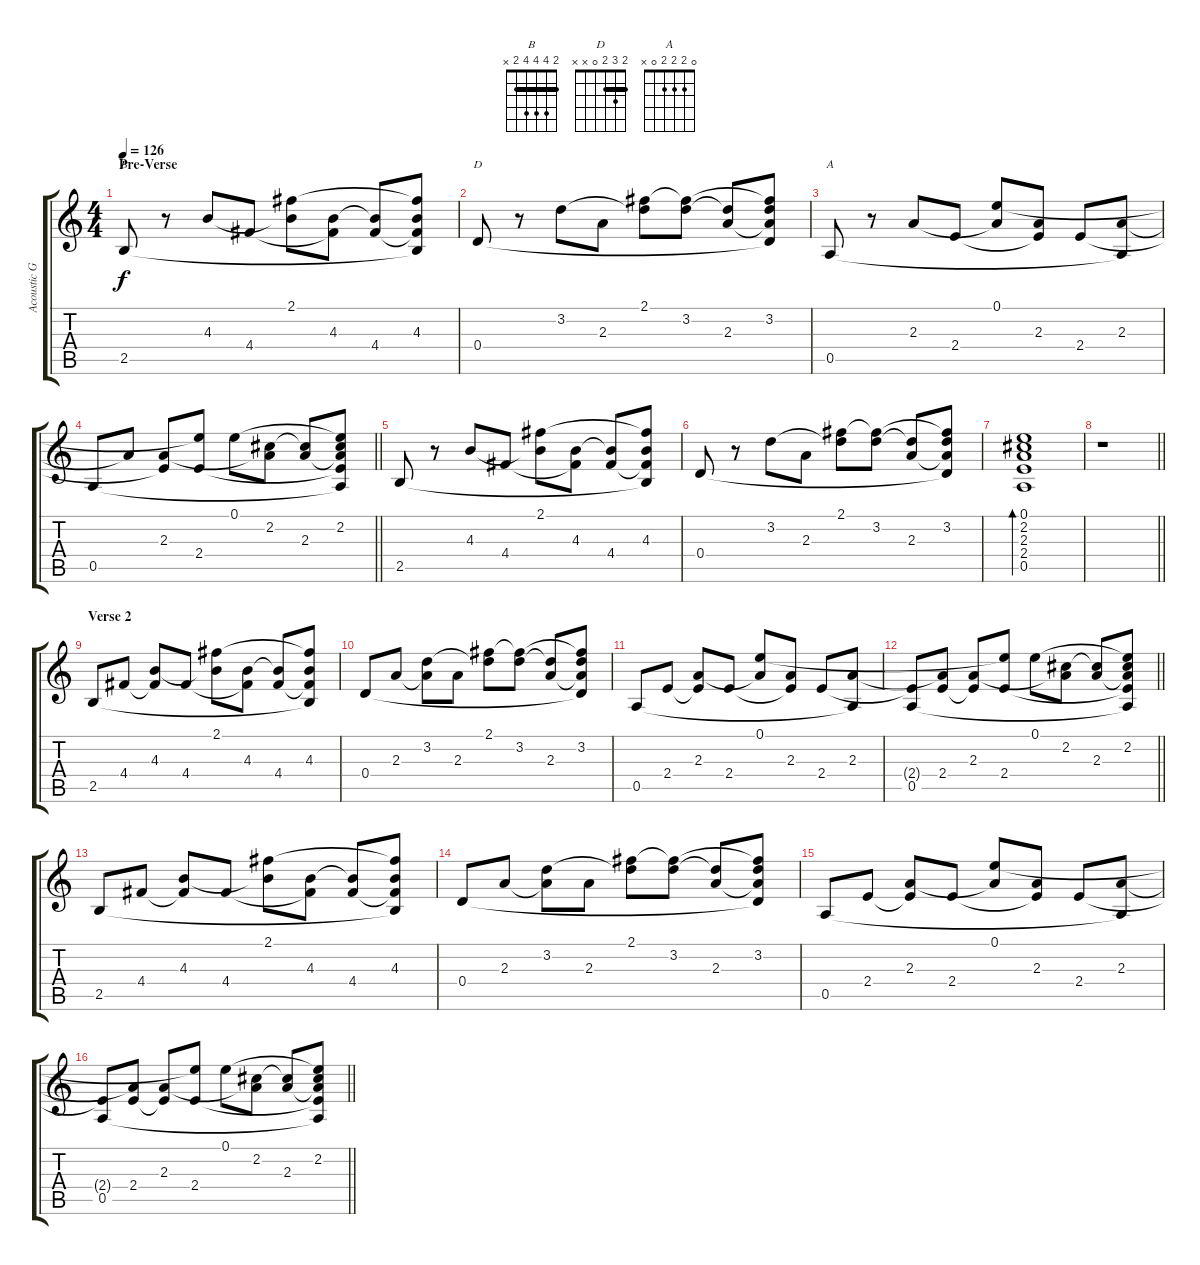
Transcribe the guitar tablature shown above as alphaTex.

\track ("Acoustic Guitar" "Acoustic G") {instrument acousticguitarsteel}
\staff {score tabs}
\tuning (E4 B3 G3 D3 A2 E2) {hide}
\chord ("B" 2 4 4 4 2 x) {barre 2}
\chord ("D" 2 3 2 0 x x) {barre 2}
\chord ("A" 0 2 2 2 0 x)
\ts (4 4)
\section ("" "Pre-Verse")
\tempo 126
\clef g2
\ks c
2.5.8{ch "B" dy f} r.8 4.3.8 4.4.8 (2.1 4.3{t}).8 (4.3 4.4{t}).8 (4.3{t} 4.4).8 (2.1{t} 4.3 4.4{t} 2.5{t}).8 |
0.4.8{ch "D"} r.8 3.2.8 2.3.8 (2.1 3.2{t}).8 (2.1{t} 3.2).8 (3.2{t} 2.3).8 (2.1{t} 3.2 2.3{t} 0.4{t}).8 |
0.5.8{ch "A"} r.8 2.3.8 2.4.8 (0.1 2.3{t}).8 (2.3 2.4{t}).8 2.4.8 (2.3 0.5{t}).8 |
\barLineRight lightlight
0.5.8 2.3{t}.8 (2.3 2.4{t}).8 (0.1{t} 2.4).8 0.1.8 (2.2 2.3{t}).8 (2.2{t} 2.3).8 (0.1{t} 2.2 2.3{t} 2.4{t} 0.5{t}).8 |
2.5.8 r.8 4.3.8 4.4.8 (2.1 4.3{t}).8 (4.3 4.4{t}).8 (4.3{t} 4.4).8 (2.1{t} 4.3 4.4{t} 2.5{t}).8 |
0.4.8 r.8 3.2.8 2.3.8 (2.1 3.2{t}).8 (2.1{t} 3.2).8 (3.2{t} 2.3).8 (2.1{t} 3.2 2.3{t} 0.4{t}).8 |
(0.1 2.2 2.3 2.4 0.5).1{bd 240} |
\barLineRight lightlight
r.1 |
\section ("" "Verse 2")
2.5.8 4.4.8 (4.3 4.4{t}).8 4.4.8 (2.1 4.3{t}).8 (4.3 4.4{t}).8 (4.3{t} 4.4).8 (2.1{t} 4.3 4.4{t} 2.5{t}).8 |
0.4.8 2.3.8 (3.2 2.3{t}).8 2.3.8 (2.1 3.2{t}).8 (2.1{t} 3.2).8 (3.2{t} 2.3).8 (2.1{t} 3.2 2.3{t} 0.4{t}).8 |
0.5.8 2.4.8 (2.3 2.4{t}).8 2.4.8 (0.1 2.3{t}).8 (2.3 2.4{t}).8 2.4.8 (2.3 0.5{t}).8 |
\barLineRight lightlight
(2.4{t} 0.5).8 (2.3{t} 2.4).8 (2.3 2.4{t}).8 (0.1{t} 2.4).8 0.1.8 (2.2 2.3{t}).8 (2.2{t} 2.3).8 (0.1{t} 2.2 2.3{t} 2.4{t} 0.5{t}).8 |
2.5.8 4.4.8 (4.3 4.4{t}).8 4.4.8 (2.1 4.3{t}).8 (4.3 4.4{t}).8 (4.3{t} 4.4).8 (2.1{t} 4.3 4.4{t} 2.5{t}).8 |
0.4.8 2.3.8 (3.2 2.3{t}).8 2.3.8 (2.1 3.2{t}).8 (2.1{t} 3.2).8 (3.2{t} 2.3).8 (2.1{t} 3.2 2.3{t} 0.4{t}).8 |
0.5.8 2.4.8 (2.3 2.4{t}).8 2.4.8 (0.1 2.3{t}).8 (2.3 2.4{t}).8 2.4.8 (2.3 0.5{t}).8 |
\barLineRight lightlight
(2.4{t} 0.5).8 (2.3{t} 2.4).8 (2.3 2.4{t}).8 (0.1{t} 2.4).8 0.1.8 (2.2 2.3{t}).8 (2.2{t} 2.3).8 (0.1{t} 2.2 2.3{t} 2.4{t} 0.5{t}).8
